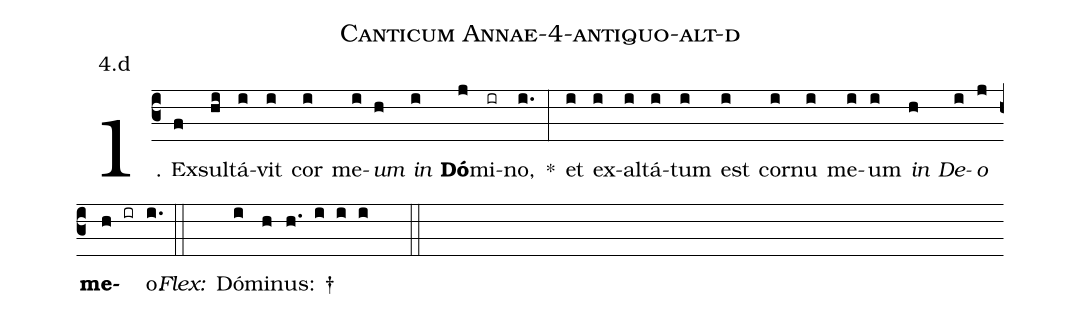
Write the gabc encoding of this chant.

name: Canticum Annae-4-antiquo-alt-d;
annotation: 4.d;
%%
(c3)1. Ex(f)sul(hi)tá(i)vit(i) cor(i) me(i)<i>um</i>(h) <i>in</i>(i) <b>Dó</b>(j)mi(ir)no,(i.) *(:) et(i) ex(i)al(i)tá(i)tum(i) est(i) cor(i)nu(i) me(i)um(i) <i>in</i>(h) <i>De</i>(i)<i>o</i>(j) <b>me</b>(h ir)o.(i.) (::)
<i>Flex:</i>()  Dó(i)mi(h)nus: †(h. i i i  ::)
